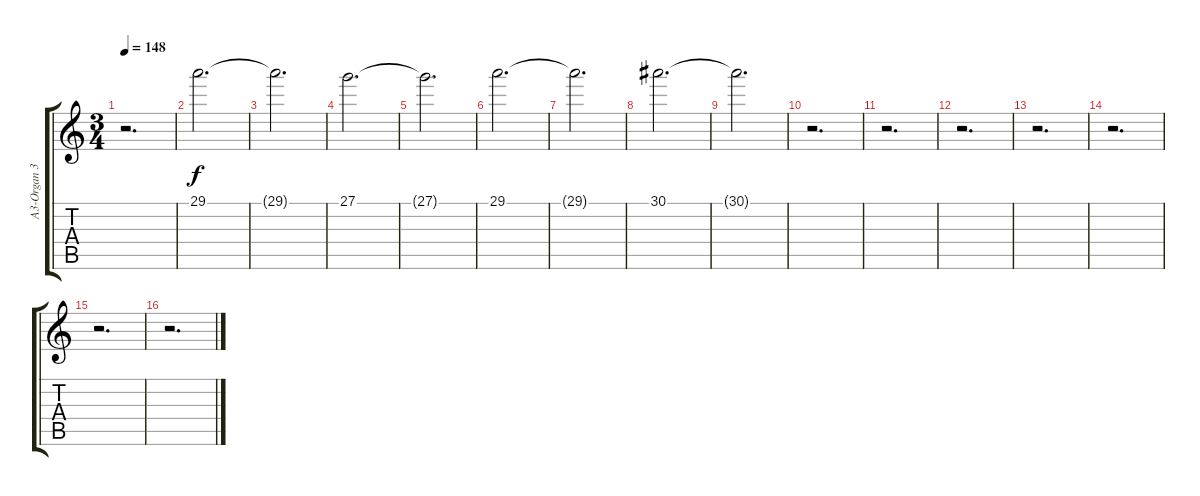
\track ("A3-Organ 3     " "A3-Organ 3") {instrument rockorgan}
\staff {score tabs}
\tuning (E4 B3 G3 D3 A2 E2) {hide}
\ts (3 4)
\tempo 148
\clef g2
\ks c
r.2{d dy f} |
29.1.2{d} |
29.1{t}.2{d} |
27.1.2{d} |
27.1{t}.2{d} |
29.1.2{d} |
29.1{t}.2{d} |
30.1.2{d} |
30.1{t}.2{d} |
r.2{d} |
r.2{d} |
r.2{d} |
r.2{d} |
r.2{d} |
r.2{d} |
r.2{d}
